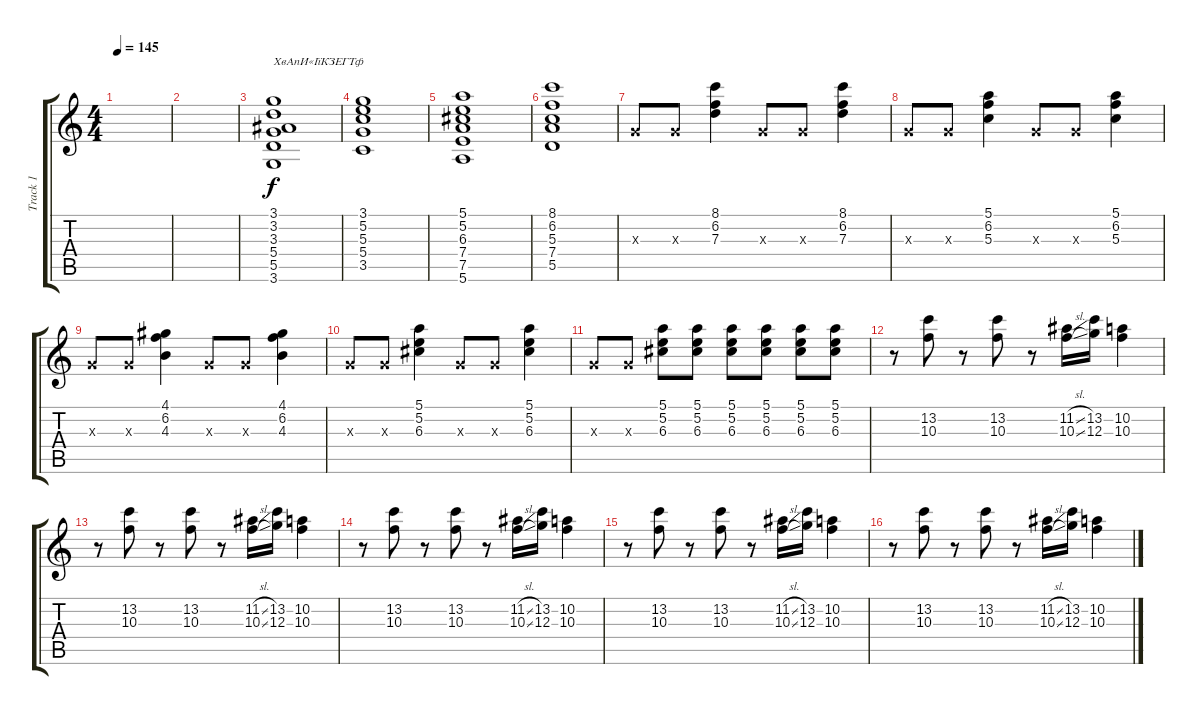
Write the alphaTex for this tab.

\track ("Track 1" "Track 1") {instrument electricguitarclean}
\staff {score tabs}
\tuning (E4 B3 G3 D3 A2 E2) {hide}
\ts (4 4)
\tempo 145
\clef g2
\ks c
|
|
(3.1 3.2 3.3 5.4 5.5 3.6).1{txt "ХвАпИ«ІїКЗЕГТф"} |
(3.1 5.2 5.3 5.4 3.5).1 |
(5.1 5.2 6.3 7.4 7.5 5.6).1 |
(8.1 6.2 5.3 7.4 5.5).1 |
0.3{x}.8 0.3{x}.8 (8.1 6.2 7.3).4 0.3{x}.8 0.3{x}.8 (8.1 6.2 7.3).4 |
0.3{x}.8 0.3{x}.8 (5.1 6.2 5.3).4 0.3{x}.8 0.3{x}.8 (5.1 6.2 5.3).4 |
0.3{x}.8 0.3{x}.8 (4.1 6.2 4.3).4 0.3{x}.8 0.3{x}.8 (4.1 6.2 4.3).4 |
0.3{x}.8 0.3{x}.8 (5.1 5.2 6.3).4 0.3{x}.8 0.3{x}.8 (5.1 5.2 6.3).4 |
0.3{x}.8 0.3{x}.8 (5.1 5.2 6.3).8 (5.1 5.2 6.3).8 (5.1 5.2 6.3).8 (5.1 5.2 6.3).8 (5.1 5.2 6.3).8 (5.1 5.2 6.3).8 |
r.8 (13.2 10.3).8 r.8 (13.2 10.3).8 r.8 (11.2{sl} 10.3{sl}).16 (13.2 12.3).16 (10.2 10.3).4 |
r.8 (13.2 10.3).8 r.8 (13.2 10.3).8 r.8 (11.2{sl} 10.3{sl}).16 (13.2 12.3).16 (10.2 10.3).4 |
r.8 (13.2 10.3).8 r.8 (13.2 10.3).8 r.8 (11.2{sl} 10.3{sl}).16 (13.2 12.3).16 (10.2 10.3).4 |
r.8 (13.2 10.3).8 r.8 (13.2 10.3).8 r.8 (11.2{sl} 10.3{sl}).16 (13.2 12.3).16 (10.2 10.3).4 |
r.8 (13.2 10.3).8 r.8 (13.2 10.3).8 r.8 (11.2{sl} 10.3{sl}).16 (13.2 12.3).16 (10.2 10.3).4
